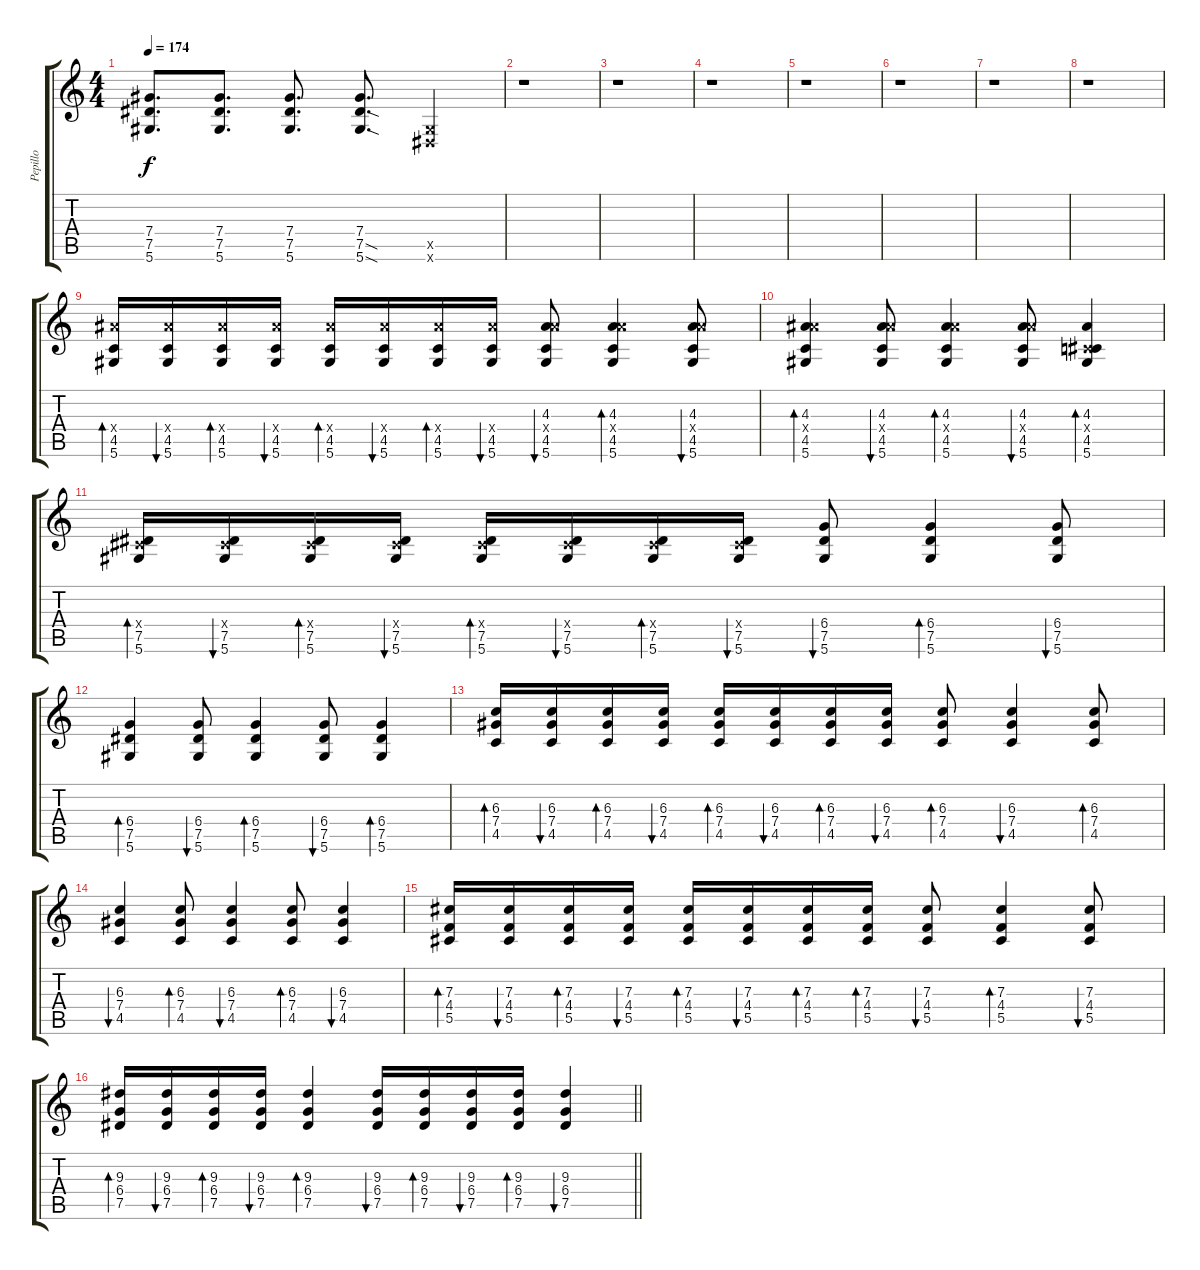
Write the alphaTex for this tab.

\track ("Pepillo" "Pepillo") {instrument overdrivenguitar}
\staff {score tabs}
\tuning (Eb4 Bb3 Gb3 Db3 Ab2 Eb2) {hide}
\ts (4 4)
\tempo 174
\clef g2
\ks c
(7.4 7.5 5.6).8{d dy f} (7.4 7.5 5.6).8{d} (7.4 7.5 5.6).8{d} (7.4 7.5{sod} 5.6{sod}).8{d} (0.5{x} 0.6{x}).4 |
r.1 |
r.1 |
r.1 |
r.1 |
r.1 |
r.1 |
r.1 |
(9.4{x} 4.5 5.6).16{bd 60} (9.4{x} 4.5 5.6).16{bu 60} (9.4{x} 4.5 5.6).16{bd 60} (9.4{x} 4.5 5.6).16{bu 60} (9.4{x} 4.5 5.6).16{bd 60} (9.4{x} 4.5 5.6).16{bu 60} (9.4{x} 4.5 5.6).16{bd 60} (9.4{x} 4.5 5.6).16{bu 60} (4.3 9.4{x} 4.5 5.6).8{bu 60} (4.3 9.4{x} 4.5 5.6).4{bd 60} (4.3 9.4{x} 4.5 5.6).8{bu 60} |
(4.3 9.4{x} 4.5 5.6).4{bd 60} (4.3 9.4{x} 4.5 5.6).8{bu 60} (4.3 9.4{x} 4.5 5.6).4{bd 60} (4.3 9.4{x} 4.5 5.6).8{bu 60} (4.3 0.4{x} 4.5 5.6).4{bd 60} |
(0.4{x} 7.5 5.6).16{bd 60} (0.4{x} 7.5 5.6).16{bu 60} (0.4{x} 7.5 5.6).16{bd 60} (0.4{x} 7.5 5.6).16{bu 60} (0.4{x} 7.5 5.6).16{bd 60} (0.4{x} 7.5 5.6).16{bu 60} (0.4{x} 7.5 5.6).16{bd 60} (0.4{x} 7.5 5.6).16{bu 60} (6.4 7.5 5.6).8{bu 60} (6.4 7.5 5.6).4{bd 60} (6.4 7.5 5.6).8{bu 60} |
(6.4 7.5 5.6).4{bd 60} (6.4 7.5 5.6).8{bu 60} (6.4 7.5 5.6).4{bd 60} (6.4 7.5 5.6).8{bu 60} (6.4 7.5 5.6).4{bd 60} |
(6.3 7.4 4.5).16{bd 60} (6.3 7.4 4.5).16{bu 60} (6.3 7.4 4.5).16{bd 60} (6.3 7.4 4.5).16{bu 60} (6.3 7.4 4.5).16{bd 60} (6.3 7.4 4.5).16{bu 60} (6.3 7.4 4.5).16{bd 60} (6.3 7.4 4.5).16{bu 60} (6.3 7.4 4.5).8{bd 60} (6.3 7.4 4.5).4{bu 60} (6.3 7.4 4.5).8{bd 60} |
(6.3 7.4 4.5).4{bu 60} (6.3 7.4 4.5).8{bd 60} (6.3 7.4 4.5).4{bu 60} (6.3 7.4 4.5).8{bd 60} (6.3 7.4 4.5).4{bu 60} |
(7.3 4.4 5.5).16{bd 60} (7.3 4.4 5.5).16{bu 60} (7.3 4.4 5.5).16{bd 60} (7.3 4.4 5.5).16{bu 60} (7.3 4.4 5.5).16{bd 60} (7.3 4.4 5.5).16{bu 60} (7.3 4.4 5.5).16{bd 60} (7.3 4.4 5.5).16{bd 60} (7.3 4.4 5.5).8{bu 60} (7.3 4.4 5.5).4{bd 60} (7.3 4.4 5.5).8{bu 60} |
\barLineRight lightlight
(9.3 6.4 7.5).16{bd 60} (9.3 6.4 7.5).16{bu 60} (9.3 6.4 7.5).16{bd 60} (9.3 6.4 7.5).16{bu 60} (9.3 6.4 7.5).4{bd 60} (9.3 6.4 7.5).16{bu 60} (9.3 6.4 7.5).16{bd 60} (9.3 6.4 7.5).16{bu 60} (9.3 6.4 7.5).16{bd 60} (9.3 6.4 7.5).4{bu 60}
